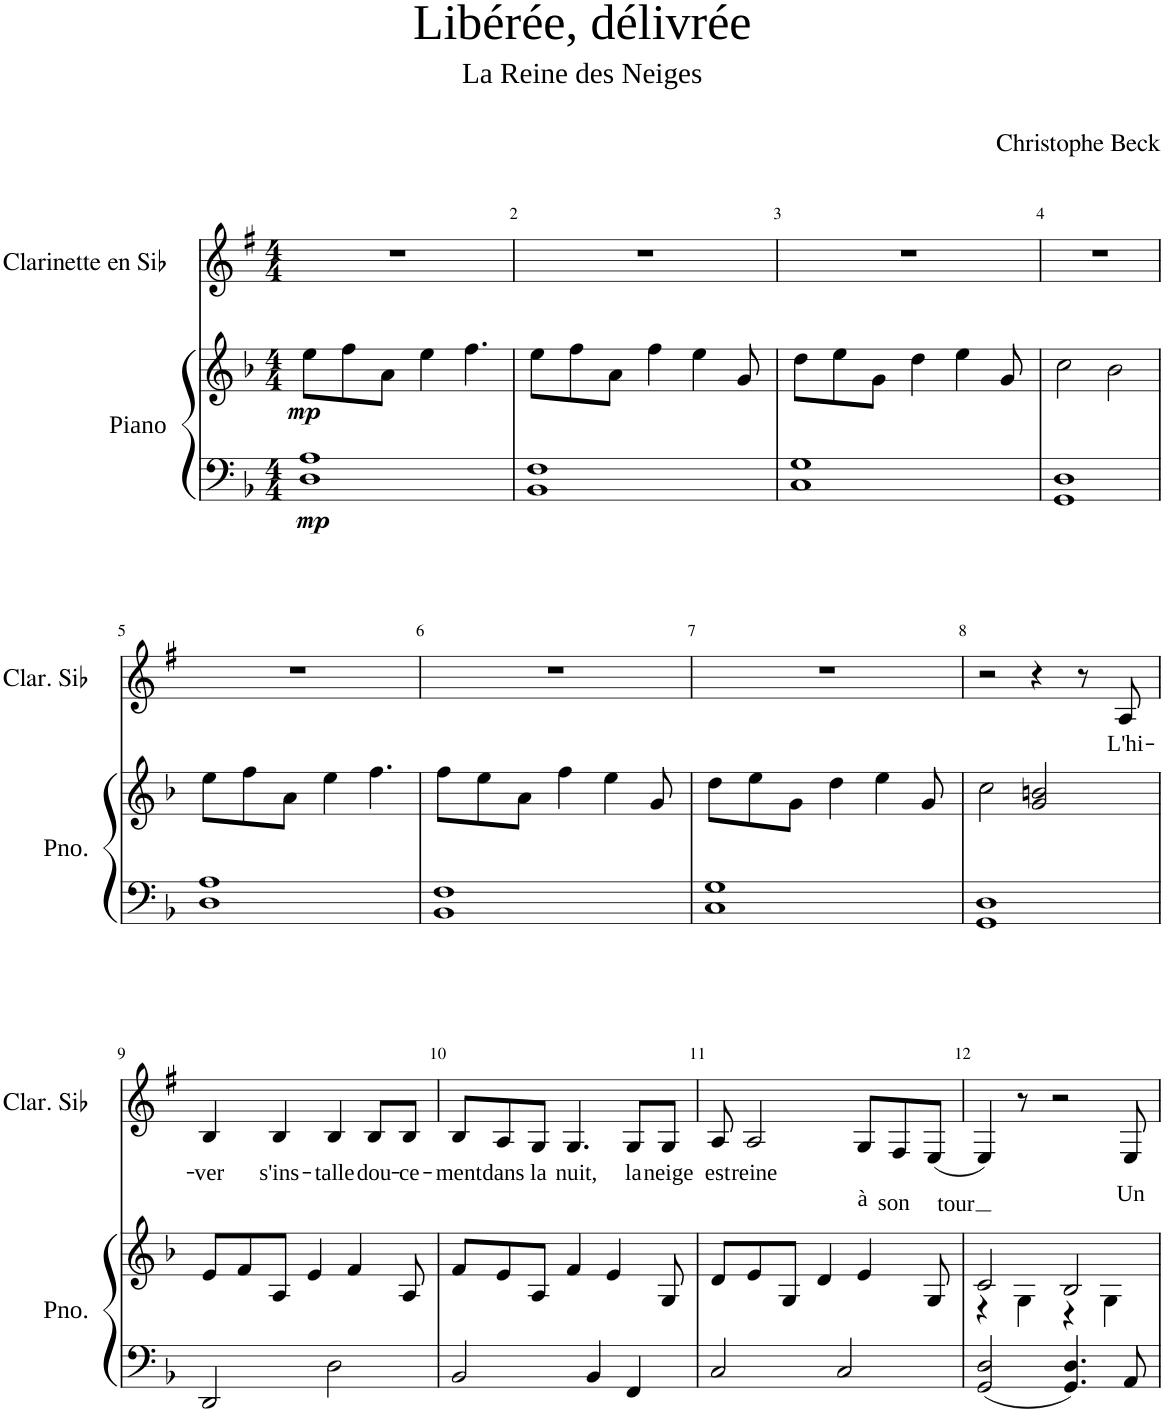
**kern	**kern	**dynam	**kern	**text
*part2	*part2	*part2	*part1	*part1
*staff3	*staff2	*staff2/3	*staff1	*staff1
*I"Piano	*	*	*I"Clarinette en Sib	*
*I'Pno.	*	*	*I'Clar. Sib	*
*clefF4	*clefG2	*	*clefG2	*
*	*	*	*Trd1c2	*
*k[b-]	*k[b-]	*	*k[f#]	*
*M4/4	*M4/4	*	*M4/4	*
=1	=1	=1	=1	=1
!	!	!LO:DY:b=2	!	!
!	!	!LO:DY:n=1:b	!	!
1D 1A	8ee\L	mp mp	1r	.
.	8ff\	.	.	.
.	8a\J	.	.	.
.	4ee\	.	.	.
.	4.ff\	.	.	.
=2	=2	=2	=2	=2
1BB- 1F	8ee\L	.	1r	.
.	8ff\	.	.	.
.	8a\J	.	.	.
.	4ff\	.	.	.
.	4ee\	.	.	.
.	8g/	.	.	.
=3	=3	=3	=3	=3
1C 1G	8dd\L	.	1r	.
.	8ee\	.	.	.
.	8g\J	.	.	.
.	4dd\	.	.	.
.	4ee\	.	.	.
.	8g/	.	.	.
=4	=4	=4	=4	=4
1GG 1D	2cc\	.	1r	.
.	2b-\	.	.	.
!!LO:LB:g=z
=5	=5	=5	=5	=5
1D 1A	8ee\L	.	1r	.
.	8ff\	.	.	.
.	8a\J	.	.	.
.	4ee\	.	.	.
.	4.ff\	.	.	.
=6	=6	=6	=6	=6
1BB- 1F	8ff\L	.	1r	.
.	8ee\	.	.	.
.	8a\J	.	.	.
.	4ff\	.	.	.
.	4ee\	.	.	.
.	8g/	.	.	.
=7	=7	=7	=7	=7
1C 1G	8dd\L	.	1r	.
.	8ee\	.	.	.
.	8g\J	.	.	.
.	4dd\	.	.	.
.	4ee\	.	.	.
.	8g/	.	.	.
=8	=8	=8	=8	=8
1GG 1D	2cc\	.	2r	.
.	2g/ 2bn/	.	4r	.
.	.	.	8r	.
!	!	!	!	!LO:LY:b
.	.	.	8A/	L'hi-
!!LO:LB:g=z
=9	=9	=9	=9	=9
!	!	!	!	!LO:LY:b
2DD/	8e/L	.	4B/	-ver
.	8f/	.	.	.
!	!	!	!	!LO:LY:b
.	8A/J	.	4B/	s'ins-
.	4e/	.	.	.
!	!	!	!	!LO:LY:b
2D\	.	.	4B/	-talle
.	4f/	.	.	.
!	!	!	!	!LO:LY:b
.	.	.	8B/L	dou-
!	!	!	!	!LO:LY:b
.	8A/	.	8B/J	-ce-
=10	=10	=10	=10	=10
!	!	!	!	!LO:LY:b
2BB-/	8f/L	.	8B/L	-ment
!	!	!	!	!LO:LY:b
.	8e/	.	8A/	dans
!	!	!	!	!LO:LY:b
.	8A/J	.	8G/J	la
!	!	!	!	!LO:LY:b
.	4f/	.	4.G/	nuit,
4BB-/	.	.	.	.
.	4e/	.	.	.
!	!	!	!	!LO:LY:b
4FF/	.	.	8G/L	la
!	!	!	!	!LO:LY:b
.	8G/	.	8G/J	neige
=11	=11	=11	=11	=11
!	!	!	!	!LO:LY:b
2C/	8d/L	.	8A/	est
!	!	!	!	!LO:LY:b
.	8e/	.	2A/	reine
.	8G/J	.	.	.
.	4d/	.	.	.
2C/	.	.	.	.
!	!	!	!	!LO:LY:b
.	4e/	.	8G/L	à
!	!	!	!	!LO:LY:b
.	.	.	8F#/	son
!	!	!	!	!LO:LY:b
.	8G/	.	(8E/J	tour
=12	=12	=12	=12	=12
*	*^	*	*	*
2GG/ 2D/	2c/	4r	.	4E/)	.
.	.	4G\	.	8r	.
.	.	.	.	2r	.
4.GG/ 4.D/	2B-/	4r	.	.	.
.	.	4G\	.	.	.
!	!	!	!	!	!LO:LY:b
8AA/	.	.	.	8E/	Un
*	*v	*v	*	*	*
=	=	=	=	=
*-	*-	*-	*-	*-
